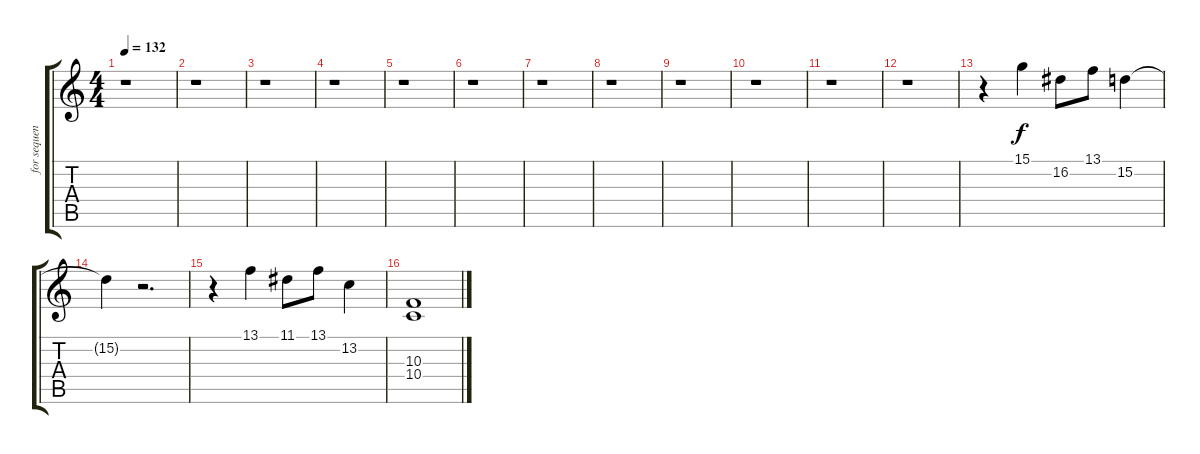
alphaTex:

\track ("for sequencing" "for sequen") {instrument stringensemble2}
\staff {score tabs}
\tuning (E4 B3 G3 D3 A2 E2) {hide}
\ts (4 4)
\tempo 132
\clef g2
\ks c
r.1{dy f} |
r.1 |
r.1 |
r.1 |
r.1 |
r.1 |
r.1 |
r.1 |
r.1 |
r.1 |
r.1 |
r.1 |
r.4 15.1.4 16.2.8 13.1.8 15.2.4 |
15.2{t}.4 r.2{d} |
r.4 13.1.4 11.1.8 13.1.8 13.2.4 |
(10.3 10.4).1
